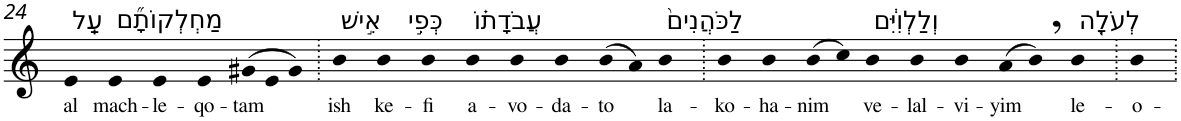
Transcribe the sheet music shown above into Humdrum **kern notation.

**kern	**text
*part1	*part1
*staff1	*staff1
*I"Piano	*
*I'Pno	*
!!LO:PB:g=z
*clefG2	*
*k[]	*
=24	=24
!LO:TX:a:t=עַֽל	!
!	!LO:LY:b
4e	al
!LO:TX:a:t=מַחְלְקוֹתָ֞ם	!
!	!LO:LY:b
4e	mach-
!	!LO:LY:b
4e	-le-
!	!LO:LY:b
4e	-qo-
*Xtuplet	*
!	!LO:LY:b
(>12g#X	-tam
12e	.
12g#)	.
=25.	=25.
!LO:TX:a:t=אִ֣ישׁ	!
!	!LO:LY:b
4b	ish
!LO:TX:a:t=כְּפִ֣י	!
!	!LO:LY:b
4b	ke-
!	!LO:LY:b
4b	-fi
!LO:TX:a:t=עֲבֹדָת֗וֹ	!
!	!LO:LY:b
4b	a-
!	!LO:LY:b
4b	-vo-
!	!LO:LY:b
4b	-da-
!	!LO:LY:b
(>8b	-to
8a)	.
!LO:TX:a:t=לַכֹּהֲנִים֙	!
!	!LO:LY:b
4b	la-
=26.	=26.
!	!LO:LY:b
4b	-ko-
!	!LO:LY:b
4b	-ha-
!	!LO:LY:b
(>8b	-nim
8cc)	.
!LO:TX:a:t=וְלַלְוִיִּ֔ם	!
!	!LO:LY:b
4b	ve-
!	!LO:LY:b
4b	-lal-
!	!LO:LY:b
4b	-vi-
!	!LO:LY:b
(>8a	-yim
8b,)	.
!LO:TX:a:t=לְעֹלָ֖ה	!
!	!LO:LY:b
4b	le-
=27.	=27.
!	!LO:LY:b
4b	-o-
=.	=.
*-	*-
